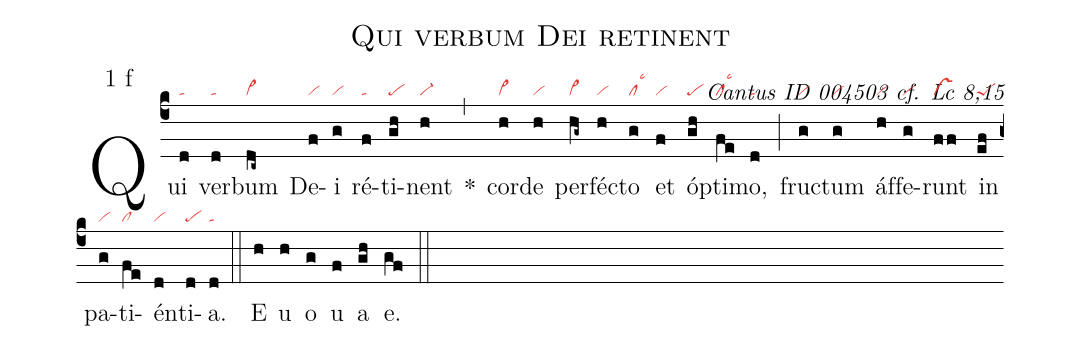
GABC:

name: Qui verbum Dei retinent;
mode: 1;
mode-differentia: f;
commentary: Cantus ID 004503 cf. Lc 8,15;
nabc-lines: 1;
%%
(c4)

Qui(d|ta) ver(d|ta)bum(dc~|vi>) De(f|vi)i(g|vi) ré(f|ta)ti(gh|pe)nent(h|vi-) *(,) cor(h|vi>)de(h|vi) per(hg~|vi>)féc(h|vi)to(g|cllsc3) et(f|vi) óp(gh|pe)ti(fe|cllsc3)mo,(d|ta) (;) fruc(g|vi)tum(g|vi) áf(h|vi)fe(g|vi)runt(ff|vs) in(ef|peS) pa(g|vi)ti(fe|cl)én(d|vi)ti(d|pe)a.(d|ta)

(::)

E(h) u(h) o(g) u(f) a(gh) e.(gf)

(::)
